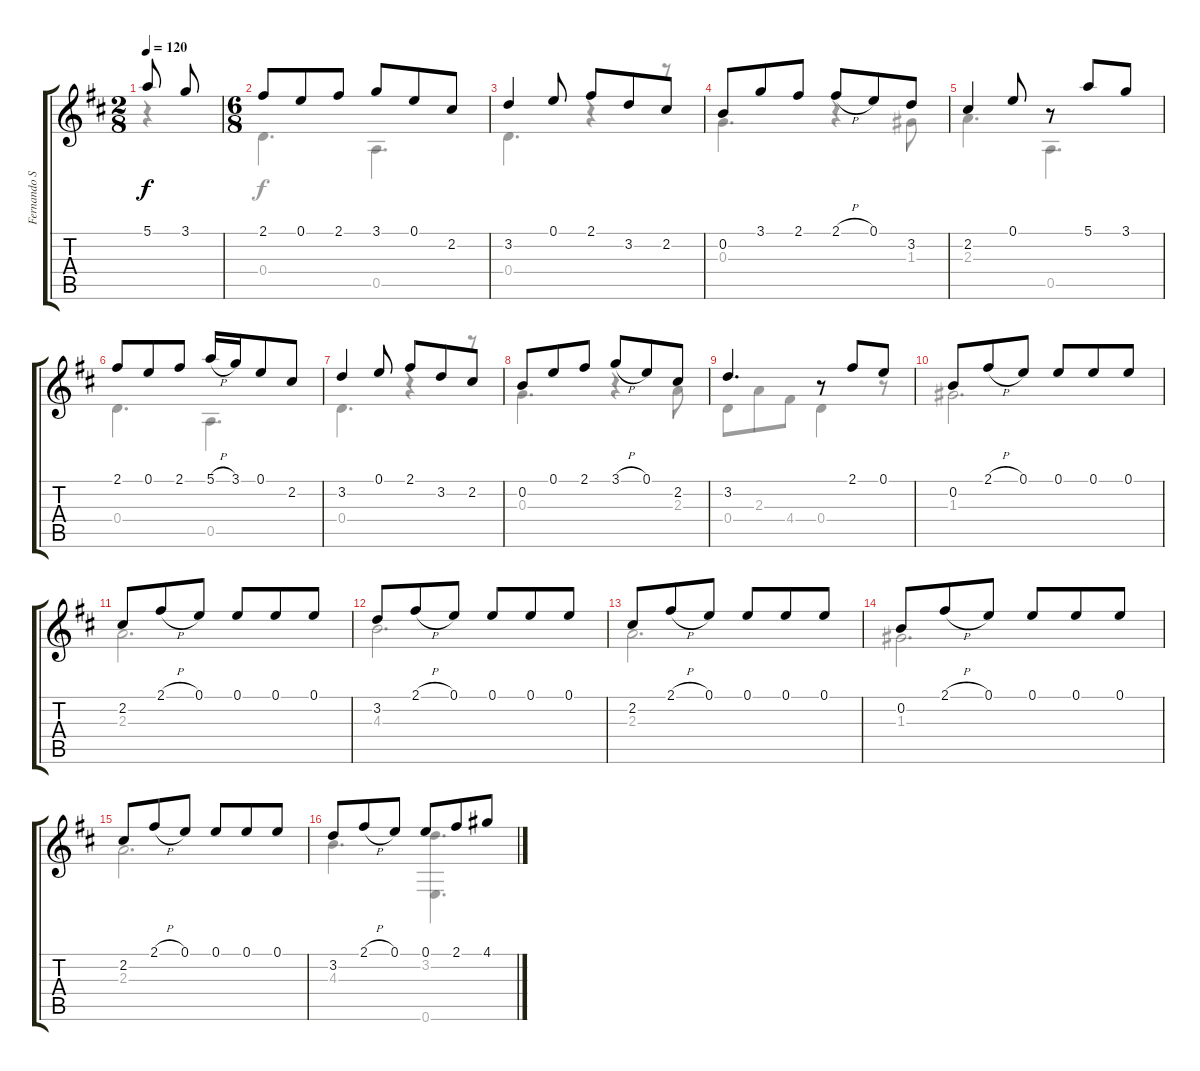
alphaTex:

\track ("Fernando Sor" "Fernando S") {instrument acousticguitarnylon}
\staff {score tabs}
\tuning (E4 B3 G3 D3 A2 E2) {hide}
\voice
\ts (2 8)
\tempo 120
\clef g2
\ks d
5.1.8{dy f instrument acousticguitarnylon} 3.1.8 |
\ts (6 8)
2.1.8 0.1.8 2.1.8 3.1.8 0.1.8 2.2.8 |
3.2.4 0.1.8 2.1.8 3.2.8 2.2.8 |
0.2.8 3.1.8 2.1.8 2.1{h}.8 0.1.8 3.2.8 |
2.2.4 0.1.8 r.8 5.1.8 3.1.8 |
2.1.8 0.1.8 2.1.8 5.1{h}.16 3.1.16 0.1.8 2.2.8 |
3.2.4 0.1.8 2.1.8 3.2.8 2.2.8 |
0.2.8 0.1.8 2.1.8 3.1{h}.8 0.1.8 2.2.8 |
3.2.4{d} r.8 2.1.8 0.1.8 |
0.2.8 2.1{h}.8 0.1.8 0.1.8 0.1.8 0.1.8 |
2.2.8 2.1{h}.8 0.1.8 0.1.8 0.1.8 0.1.8 |
3.2.8 2.1{h}.8 0.1.8 0.1.8 0.1.8 0.1.8 |
2.2.8 2.1{h}.8 0.1.8 0.1.8 0.1.8 0.1.8 |
0.2.8 2.1{h}.8 0.1.8 0.1.8 0.1.8 0.1.8 |
2.2.8 2.1{h}.8 0.1.8 0.1.8 0.1.8 0.1.8 |
3.2.8 2.1{h}.8 0.1.8 0.1.8 2.1.8 4.1.8
\voice
\clef g2
\ottava regular
\simile none
\ks d
r.4{dy f} |
0.4.4{d} 0.5.4{d} |
0.4.4{d} r.4 r.8 |
0.3.4{d} r.4 1.3.8 |
2.3.4{d} 0.5.4{d} |
0.4.4{d} 0.5.4{d} |
0.4.4{d} r.4 r.8 |
0.3.4{d} r.4 2.3.8 |
0.4.8 2.3.8 4.4.8 0.4.4 r.8 |
1.3.2{d} |
2.3.2{d} |
4.3.2{d} |
2.3.2{d} |
1.3.2{d} |
2.3.2{d} |
4.3.4{d} (3.2 0.6).4{d}
